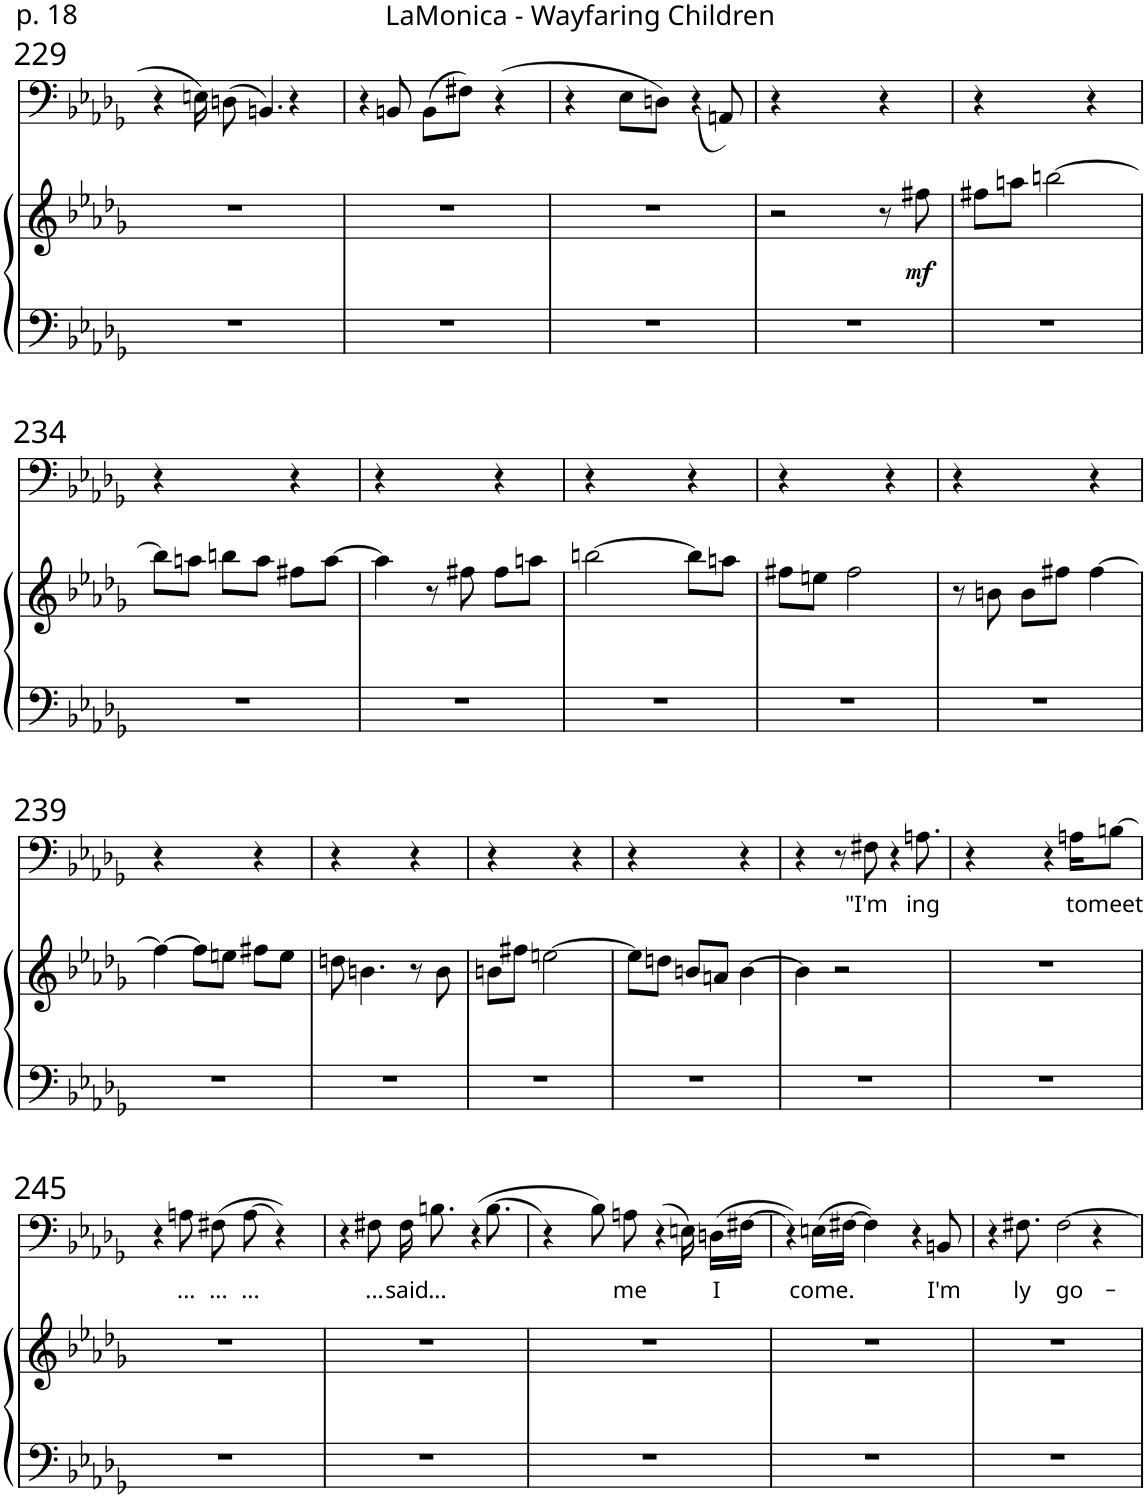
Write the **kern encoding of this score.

**kern	**kern	**dynam	**kern	**text
*part2	*part2	*part2	*part1	*part1
*staff3	*staff2	*staff2/3	*staff1	*staff1
*I"Piano	*	*	*I"Bassoon	*
*I'Pno	*	*	*I'Bsn	*
!!LO:PB:g=z
*clefF4	*clefG2	*	*clefF4	*
*k[b-e-a-d-g-]	*k[b-e-a-d-g-]	*	*k[b-e-a-d-g-]	*
*M3/4	*M3/4	*	*M3/4	*
=229	=229	=229	=229	=229
2.r	2.r	.	4r	.
.	.	.	16En\	.
.	.	.	8Dn\	.
.	.	.	4.BBn/	.
4ryy	4ryy	.	.	.
.	.	.	4r	.
16ryy	16ryy	.	.	.
=230	=230	=230	=230	=230
2.r	2.r	.	4r	.
.	.	.	8BBn/	.
.	.	.	8BB\L	.
.	.	.	8F#X\J	.
.	.	.	4r	.
8ryy	8ryy	.	.	.
=231	=231	=231	=231	=231
2.r	2.r	.	4r	.
.	.	.	8E\L]	.
.	.	.	8Dn\J	.
.	.	.	4r	.
8ryy	8ryy	.	8AAn/	.
=232	=232	=232	=232	=232
2.r	2r	.	4r	.
.	.	.	4ryy	.
.	8r	.	4r	.
!	!	!LO:DY:b	!	!
.	8ff#X\	mf	.	.
=233	=233	=233	=233	=233
2.r	8ff#X\L	.	4r	.
.	8aan\J	.	.	.
.	[2bbn\	.	4ryy	.
.	.	.	4r	.
!!LO:LB:g=z
=234	=234	=234	=234	=234
2.r	8bb\L]	.	4r	.
.	8aan\J	.	.	.
.	8bbn\L	.	4ryy	.
.	8aa\J	.	.	.
.	8ff#X\L	.	4r	.
.	[8aa\J	.	.	.
=235	=235	=235	=235	=235
2.r	4aa\]	.	4r	.
.	8r	.	4ryy	.
.	8ff#X\	.	.	.
.	8ff#\L	.	4r	.
.	8aan\J	.	.	.
=236	=236	=236	=236	=236
2.r	[2bbn\	.	4r	.
.	.	.	4ryy	.
.	8bb\L]	.	4r	.
.	8aan\J	.	.	.
=237	=237	=237	=237	=237
2.r	8ff#X\L	.	4r	.
.	8een\J	.	.	.
.	2ff#\	.	4ryy	.
.	.	.	4r	.
=238	=238	=238	=238	=238
2.r	8r	.	4r	.
.	8bn\	.	.	.
.	8b\L	.	4ryy	.
.	8ff#X\J	.	.	.
.	[4ff#\	.	4r	.
!!LO:LB:g=z
=239	=239	=239	=239	=239
2.r	4ff#\_	.	4r	.
.	8ff#\L]	.	4ryy	.
.	8een\J	.	.	.
.	8ff#X\L	.	4r	.
.	8ee\J	.	.	.
=240	=240	=240	=240	=240
2.r	8ddn\	.	4r	.
.	4.bn\	.	.	.
.	.	.	4ryy	.
.	8r	.	4r	.
.	8b\	.	.	.
=241	=241	=241	=241	=241
2.r	8bn\L	.	4r	.
.	8ff#X\J	.	.	.
.	[2een\	.	4ryy	.
.	.	.	4r	.
=242	=242	=242	=242	=242
2.r	8ee\L]	.	4r	.
.	8ddn\J	.	.	.
.	8bn/L	.	4ryy	.
.	8an/J	.	.	.
.	[4b\	.	4r	.
=243	=243	=243	=243	=243
2.r	4b\]	.	4r	.
.	2r	.	8r	.
!	!	!	!	!LO:LY:b
.	.	.	8F#X\	"I'm
.	.	.	4r	.
!	!	!	!	!LO:LY:b
8.ryy	8.ryy	.	8.An\	-ing
=244	=244	=244	=244	=244
2.r	2.r	.	4r	.
.	.	.	4ryy	.
.	.	.	4r	.
!	!	!	!	!LO:LY:b
8.ryy	8.ryy	.	16An\KL	to
!	!	!	!	!LO:LY:b
.	.	.	[8Bn\J	meet
!!LO:LB:g=z
=245	=245	=245	=245	=245
2.r	2.r	.	4r	.
!	!	!	!	!LO:LY:b
.	.	.	8An\	...
!	!	!	!	!LO:LY:b
.	.	.	8F#X\	...
!	!	!	!	!LO:LY:b
.	.	.	[8A\	...
.	.	.	4r	.
8ryy	8ryy	.	.	.
=246	=246	=246	=246	=246
2.r	2.r	.	4r	.
!	!	!	!	!LO:LY:b
.	.	.	8F#X\	...
!	!	!	!	!LO:LY:b
.	.	.	16F#\	said
!	!	!	!	!LO:LY:b
.	.	.	8.Bn\	...
.	.	.	4r	.
4ryy	4ryy	.	.	.
.	.	.	[8.B\	.
16ryy	16ryy	.	.	.
=247	=247	=247	=247	=247
2.r	2.r	.	4r	.
.	.	.	8B\]	.
!	!	!	!	!LO:LY:b
.	.	.	8An\	me
.	.	.	4r	.
8.ryy	8.ryy	.	16En\	.
!	!	!	!	!LO:LY:b
.	.	.	16Dn\LL	I
.	.	.	[16F#X\JJ	.
=248	=248	=248	=248	=248
2.r	2.r	.	4r	.
!	!	!	!	!LO:LY:b
.	.	.	16En\LL	come.
.	.	.	[16F#X\JJ	.
.	.	.	4F#\]	.
.	.	.	4r	.
4ryy	4ryy	.	.	.
!	!	!	!	!LO:LY:b
.	.	.	8BBn/	I'm
=249	=249	=249	=249	=249
2.r	2.r	.	4r	.
!	!	!	!	!LO:LY:b
.	.	.	8.F#X\	-ly
!	!	!	!	!LO:LY:b
.	.	.	[2F#\	go-
4..ryy	4..ryy	.	.	.
.	.	.	4r	.
=	=	=	=	=
*-	*-	*-	*-	*-
